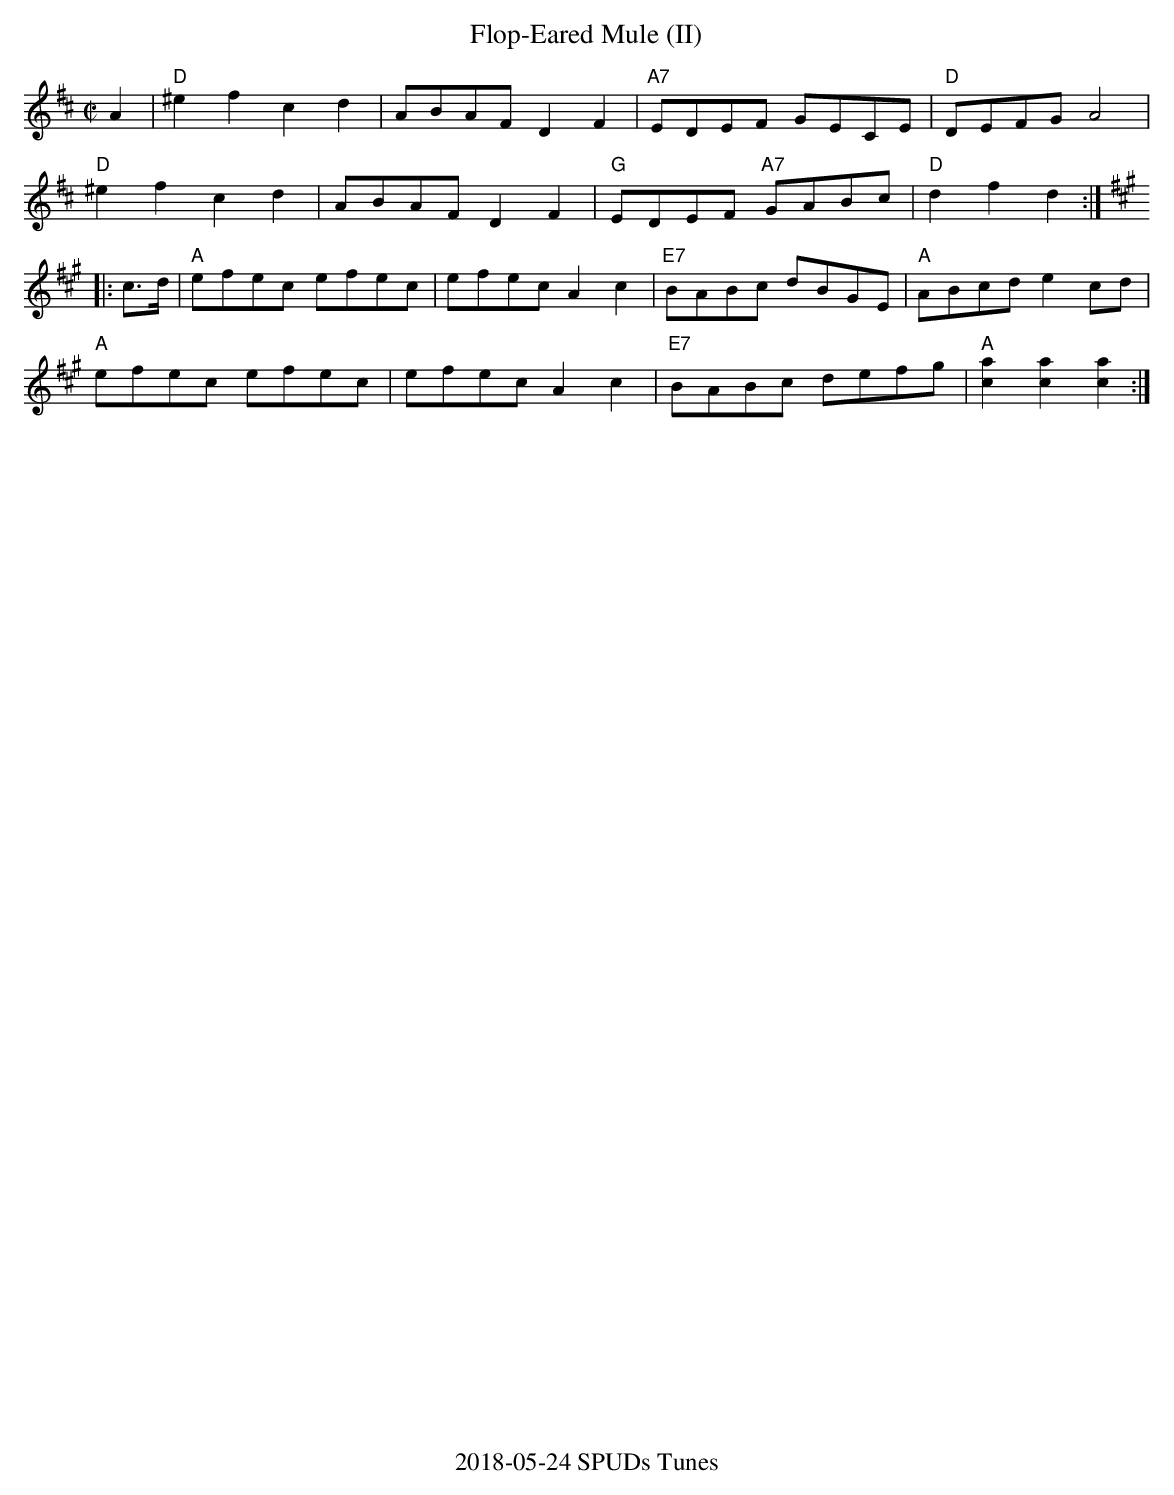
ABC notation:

X:1
T:Flop-Eared Mule (II)
M:C|
L:1/8
K:D
A2|"D"^e2f2c2d2|ABAF D2F2 | "A7"EDEF GECE |"D"DEFG A4|
"D"^e2f2c2d2|ABAF D2F2 | "G"EDEF "A7"GABc |"D"d2f2d2:|
K:A
|:c>d|"A"efec efec |efec A2c2 |"E7"BABc dBGE |"A"ABcd e2 cd|
"A"efec efec |efec A2c2 |"E7"BABc defg |"A"[a2c2][a2c2][a2c2]:|
